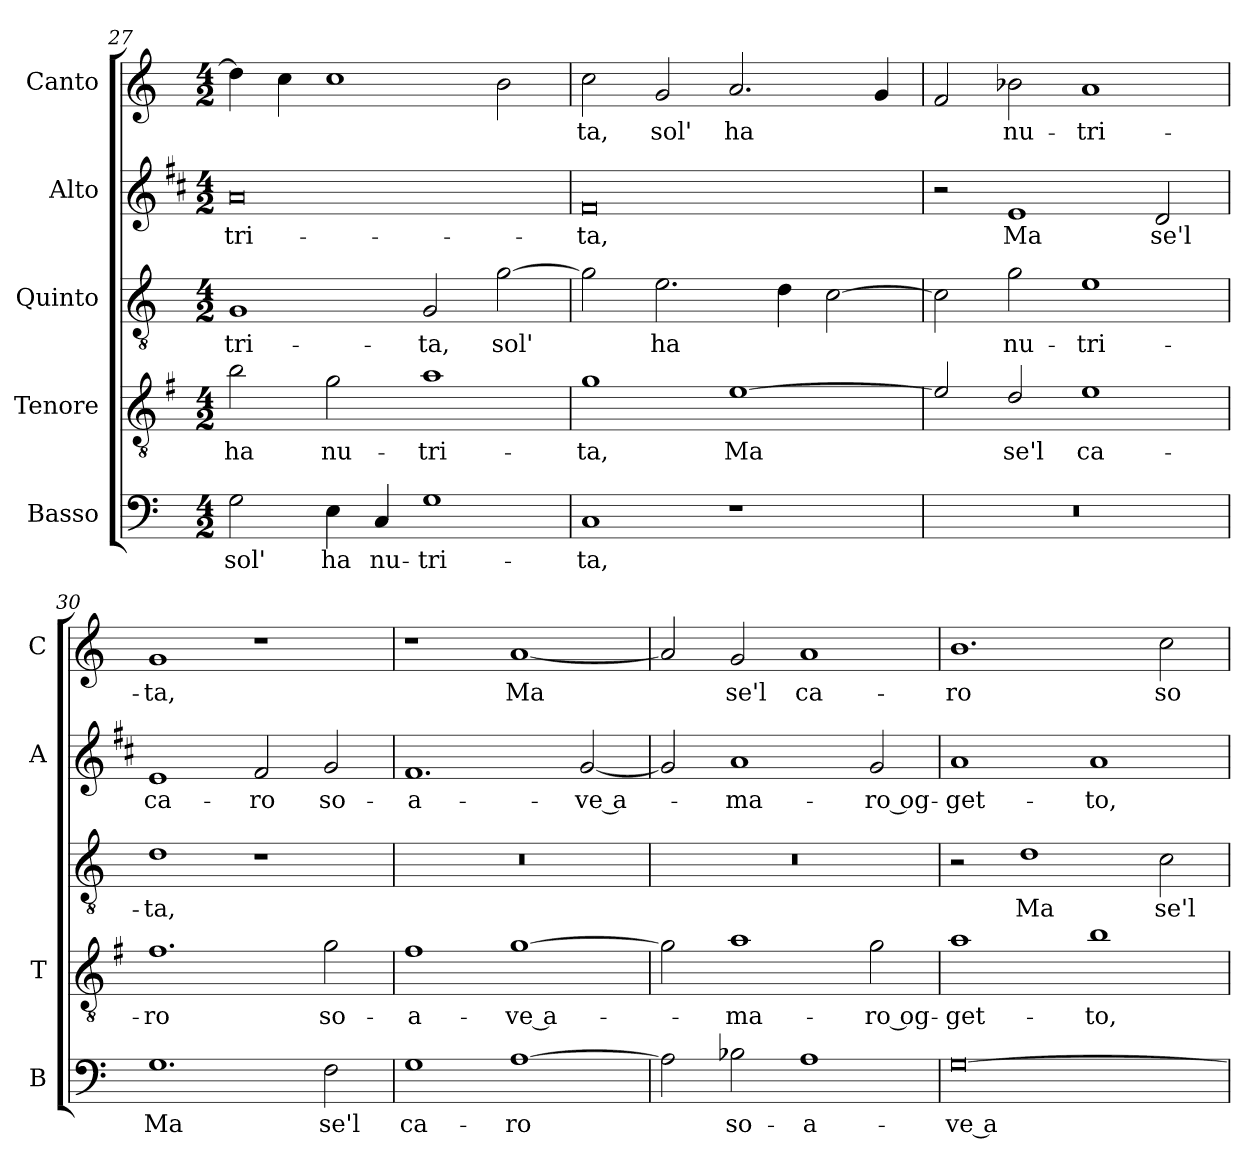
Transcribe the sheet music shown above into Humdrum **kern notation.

**kern	**text	**kern	**text	**kern	**text	**kern	**text	**kern	**text
*part5	*part5	*part4	*part4	*part3	*part3	*part2	*part2	*part1	*part1
*staff5	*staff5	*staff4	*staff4	*staff3	*staff3	*staff2	*staff2	*staff1	*staff1
*I"Basso	*	*I"Tenore	*	*I"Quinto	*	*I"Alto	*	*I"Canto	*
*I'B	*	*I'T	*	*	*	*I'A	*	*I'C	*
*clefF4	*	*clefGv2	*	*clefGv2	*	*clefG2	*	*clefG2	*
*	*	*ITrd4c7	*	*	*	*ITrd1c2	*	*	*
*k[]	*	*k[]	*	*k[]	*	*k[]	*	*k[]	*
*C:	*	*C:	*	*C:	*	*C:	*	*C:	*
*M4/2	*	*M4/2	*	*M4/2	*	*M4/2	*	*M4/2	*
=27	=27	=27	=27	=27	=27	=27	=27	=27	=27
!	!LO:LY:b	!	!LO:LY:b	!	!LO:LY:b	!	!LO:LY:b	!	!
2G\	sol'	2e\	ha	1G	-tri-	0g	-tri-	4dd\]	.
.	.	.	.	.	.	.	.	4cc\	.
!	!LO:LY:b	!	!LO:LY:b	!	!	!	!	!	!
4E\	ha	2c\	nu-	.	.	.	.	1cc	.
!	!LO:LY:b	!	!	!	!	!	!	!	!
4C/	nu-	.	.	.	.	.	.	.	.
!	!LO:LY:b	!	!LO:LY:b	!	!LO:LY:b	!	!	!	!
1G	-tri-	1d	-tri-	2G/	-ta,	.	.	.	.
!	!	!	!	!	!LO:LY:b	!	!	!	!
.	.	.	.	[2g\	sol'	.	.	2b\	.
=28	=28	=28	=28	=28	=28	=28	=28	=28	=28
!	!LO:LY:b	!	!LO:LY:b	!	!	!	!LO:LY:b	!	!LO:LY:b
1C	-ta,	1c	-ta,	2g\]	.	0e	-ta,	2cc\	-ta,
!	!	!	!	!	!LO:LY:b	!	!	!	!LO:LY:b
.	.	.	.	2.e\	ha	.	.	2g/	sol'
!	!	!	!LO:LY:b	!	!	!	!	!	!LO:LY:b
1r	.	[1A	Ma	.	.	.	.	2.a/	ha
.	.	.	.	4d\	.	.	.	.	.
.	.	.	.	[2c\	.	.	.	.	.
.	.	.	.	.	.	.	.	4g/	.
=29	=29	=29	=29	=29	=29	=29	=29	=29	=29
0r	.	2A/]	.	2c\]	.	2r	.	2f/	.
!	!	!	!LO:LY:b	!	!LO:LY:b	!	!LO:LY:b	!	!LO:LY:b
.	.	2G/	se'l	2g\	nu-	1d	Ma	2b-X\	nu-
!	!	!	!LO:LY:b	!	!LO:LY:b	!	!	!	!LO:LY:b
.	.	1A	ca-	1e	-tri-	.	.	1a	-tri-
!	!	!	!	!	!	!	!LO:LY:b	!	!
.	.	.	.	.	.	2c/	se'l	.	.
!!LO:PB:g=z
=30	=30	=30	=30	=30	=30	=30	=30	=30	=30
!	!LO:LY:b	!	!LO:LY:b	!	!LO:LY:b	!	!LO:LY:b	!	!LO:LY:b
1.G	Ma	1.B	-ro	1d	-ta,	1d	ca-	1g	-ta,
!	!	!	!	!	!	!	!LO:LY:b	!	!
.	.	.	.	1r	.	2e/	-ro	1r	.
!	!LO:LY:b	!	!LO:LY:b	!	!	!	!LO:LY:b	!	!
2F\	se'l	2c\	so-	.	.	2f/	so-	.	.
=31	=31	=31	=31	=31	=31	=31	=31	=31	=31
!	!LO:LY:b	!	!LO:LY:b	!	!	!	!LO:LY:b	!	!
1G	ca-	1B	-a-	0r	.	1.e	-a-	1r	.
!	!LO:LY:b	!	!LO:LY:b	!	!	!	!	!	!LO:LY:b
[1A	-ro	[1c	-ve a-	.	.	.	.	[1a	Ma
!	!	!	!	!	!	!	!LO:LY:b	!	!
.	.	.	.	.	.	[2f/	-ve a-	.	.
=32	=32	=32	=32	=32	=32	=32	=32	=32	=32
2A\]	.	2c\]	.	0r	.	2f/]	.	2a/]	.
!	!LO:LY:b	!	!LO:LY:b	!	!	!	!LO:LY:b	!	!LO:LY:b
2B-X\	so-	1d	-ma-	.	.	1g	-ma-	2g/	se'l
!	!LO:LY:b	!	!	!	!	!	!	!	!LO:LY:b
1A	-a-	.	.	.	.	.	.	1a	ca-
!	!	!	!LO:LY:b	!	!	!	!LO:LY:b	!	!
.	.	2c\	-ro og-	.	.	2f/	-ro og-	.	.
=33	=33	=33	=33	=33	=33	=33	=33	=33	=33
!	!LO:LY:b	!	!LO:LY:b	!	!	!	!LO:LY:b	!	!LO:LY:b
[0G	-ve a-	1d	-get-	2r	.	1g	-get-	1.b	-ro
!	!	!	!	!	!LO:LY:b	!	!	!	!
.	.	.	.	1d	Ma	.	.	.	.
!	!	!	!LO:LY:b	!	!	!	!LO:LY:b	!	!
.	.	1e	-to,	.	.	1g	-to,	.	.
!	!	!	!	!	!LO:LY:b	!	!	!	!LO:LY:b
.	.	.	.	2c\	se'l	.	.	2cc\	so-
=	=	=	=	=	=	=	=	=	=
*-	*-	*-	*-	*-	*-	*-	*-	*-	*-
